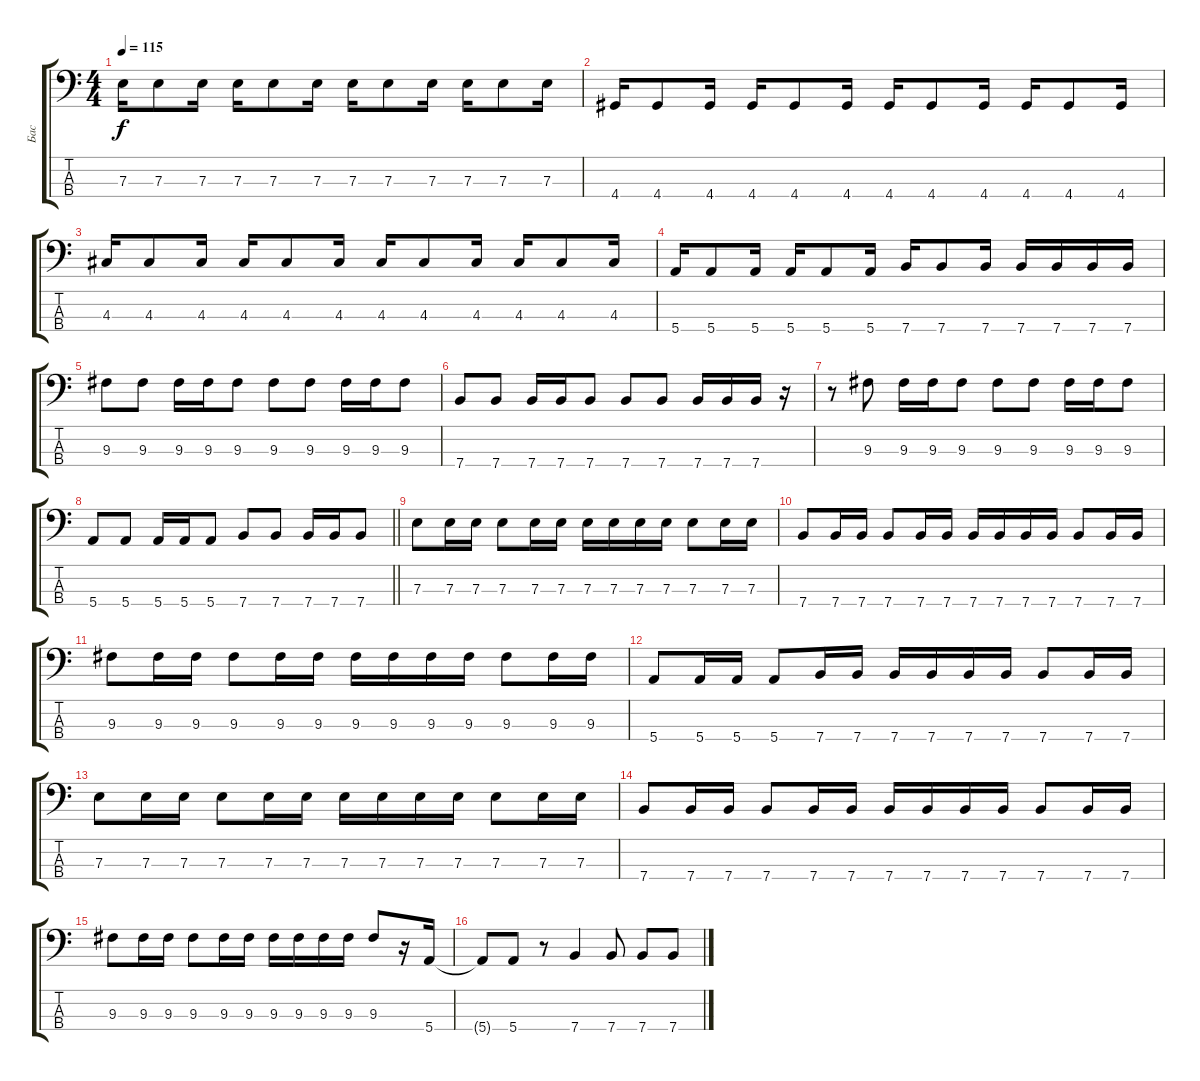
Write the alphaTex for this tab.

\track ("Бас" "Бас") {instrument electricbasspick}
\staff {score tabs}
\tuning (G2 D2 A1 E1) {hide}
\ts (4 4)
\tempo 115
\clef f4
\ks c
7.3.16{dy f} 7.3.8 7.3.16 7.3.16 7.3.8 7.3.16 7.3.16 7.3.8 7.3.16 7.3.16 7.3.8 7.3.16 |
4.4.16 4.4.8 4.4.16 4.4.16 4.4.8 4.4.16 4.4.16 4.4.8 4.4.16 4.4.16 4.4.8 4.4.16 |
4.3.16 4.3.8 4.3.16 4.3.16 4.3.8 4.3.16 4.3.16 4.3.8 4.3.16 4.3.16 4.3.8 4.3.16 |
5.4.16 5.4.8 5.4.16 5.4.16 5.4.8 5.4.16 7.4.16 7.4.8 7.4.16 7.4.16 7.4.16 7.4.16 7.4.16 |
9.3.8 9.3.8 9.3.16 9.3.16 9.3.8 9.3.8 9.3.8 9.3.16 9.3.16 9.3.8 |
7.4.8 7.4.8 7.4.16 7.4.16 7.4.8 7.4.8 7.4.8 7.4.16 7.4.16 7.4.16 r.16 |
r.8 9.3.8 9.3.16 9.3.16 9.3.8 9.3.8 9.3.8 9.3.16 9.3.16 9.3.8 |
\barLineRight lightlight
5.4.8 5.4.8 5.4.16 5.4.16 5.4.8 7.4.8 7.4.8 7.4.16 7.4.16 7.4.8 |
7.3.8 7.3.16 7.3.16 7.3.8 7.3.16 7.3.16 7.3.16 7.3.16 7.3.16 7.3.16 7.3.8 7.3.16 7.3.16 |
7.4.8 7.4.16 7.4.16 7.4.8 7.4.16 7.4.16 7.4.16 7.4.16 7.4.16 7.4.16 7.4.8 7.4.16 7.4.16 |
9.3.8 9.3.16 9.3.16 9.3.8 9.3.16 9.3.16 9.3.16 9.3.16 9.3.16 9.3.16 9.3.8 9.3.16 9.3.16 |
5.4.8 5.4.16 5.4.16 5.4.8 7.4.16 7.4.16 7.4.16 7.4.16 7.4.16 7.4.16 7.4.8 7.4.16 7.4.16 |
7.3.8 7.3.16 7.3.16 7.3.8 7.3.16 7.3.16 7.3.16 7.3.16 7.3.16 7.3.16 7.3.8 7.3.16 7.3.16 |
7.4.8 7.4.16 7.4.16 7.4.8 7.4.16 7.4.16 7.4.16 7.4.16 7.4.16 7.4.16 7.4.8 7.4.16 7.4.16 |
9.3.8 9.3.16 9.3.16 9.3.8 9.3.16 9.3.16 9.3.16 9.3.16 9.3.16 9.3.16 9.3.8 r.16 5.4.16 |
5.4{t}.8 5.4.8 r.8 7.4.4 7.4.8 7.4.8 7.4.8
